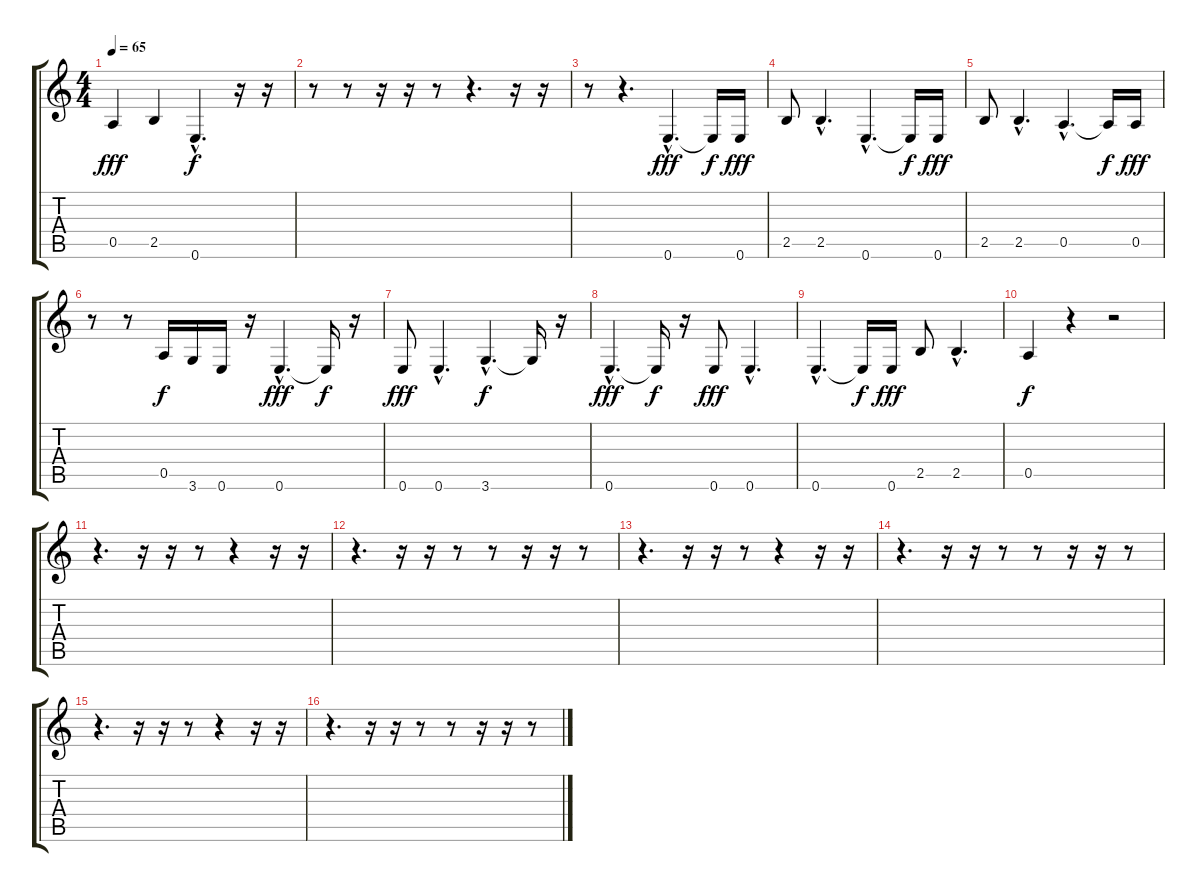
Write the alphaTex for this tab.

\track "" {instrument electricbassfinger}
\staff {score tabs}
\tuning (E4 B3 G3 D3 A2 E2) {hide}
\ts (4 4)
\tempo 65
\clef g2
\ks c
0.5.4{dy fff} 2.5.4 0.6{hac}.4{d dy f} r.16 r.16 |
r.8 r.8 r.16 r.16 r.8 r.4{d} r.16 r.16 |
r.8 r.4{d} 0.6{hac}.4{d dy fff} 0.6{t}.16{dy f} 0.6.16{dy fff} |
2.5.8 2.5{hac}.4{d} 0.6{hac}.4{d} 0.6{t}.16{dy f} 0.6.16{dy fff} |
2.5.8 2.5{hac}.4{d} 0.5{hac}.4{d} 0.5{t}.16{dy f} 0.5.16{dy fff} |
r.8 r.8 0.5.16{dy f} 3.6.16 0.6.16 r.16 0.6{hac}.4{d dy fff} 0.6{t}.16{dy f} r.16 |
0.6.8{dy fff} 0.6{hac}.4{d} 3.6{hac}.4{d dy f} 3.6{t}.16 r.16 |
0.6{hac}.4{d dy fff} 0.6{t}.16{dy f} r.16 0.6.8{dy fff} 0.6{hac}.4{d} |
0.6{hac}.4{d} 0.6{t}.16{dy f} 0.6.16{dy fff} 2.5.8 2.5{hac}.4{d} |
0.5.4{dy f} r.4 r.2 |
r.4{d} r.16 r.16 r.8 r.4 r.16 r.16 |
r.4{d} r.16 r.16 r.8 r.8 r.16 r.16 r.8 |
r.4{d} r.16 r.16 r.8 r.4 r.16 r.16 |
r.4{d} r.16 r.16 r.8 r.8 r.16 r.16 r.8 |
r.4{d} r.16 r.16 r.8 r.4 r.16 r.16 |
r.4{d} r.16 r.16 r.8 r.8 r.16 r.16 r.8
